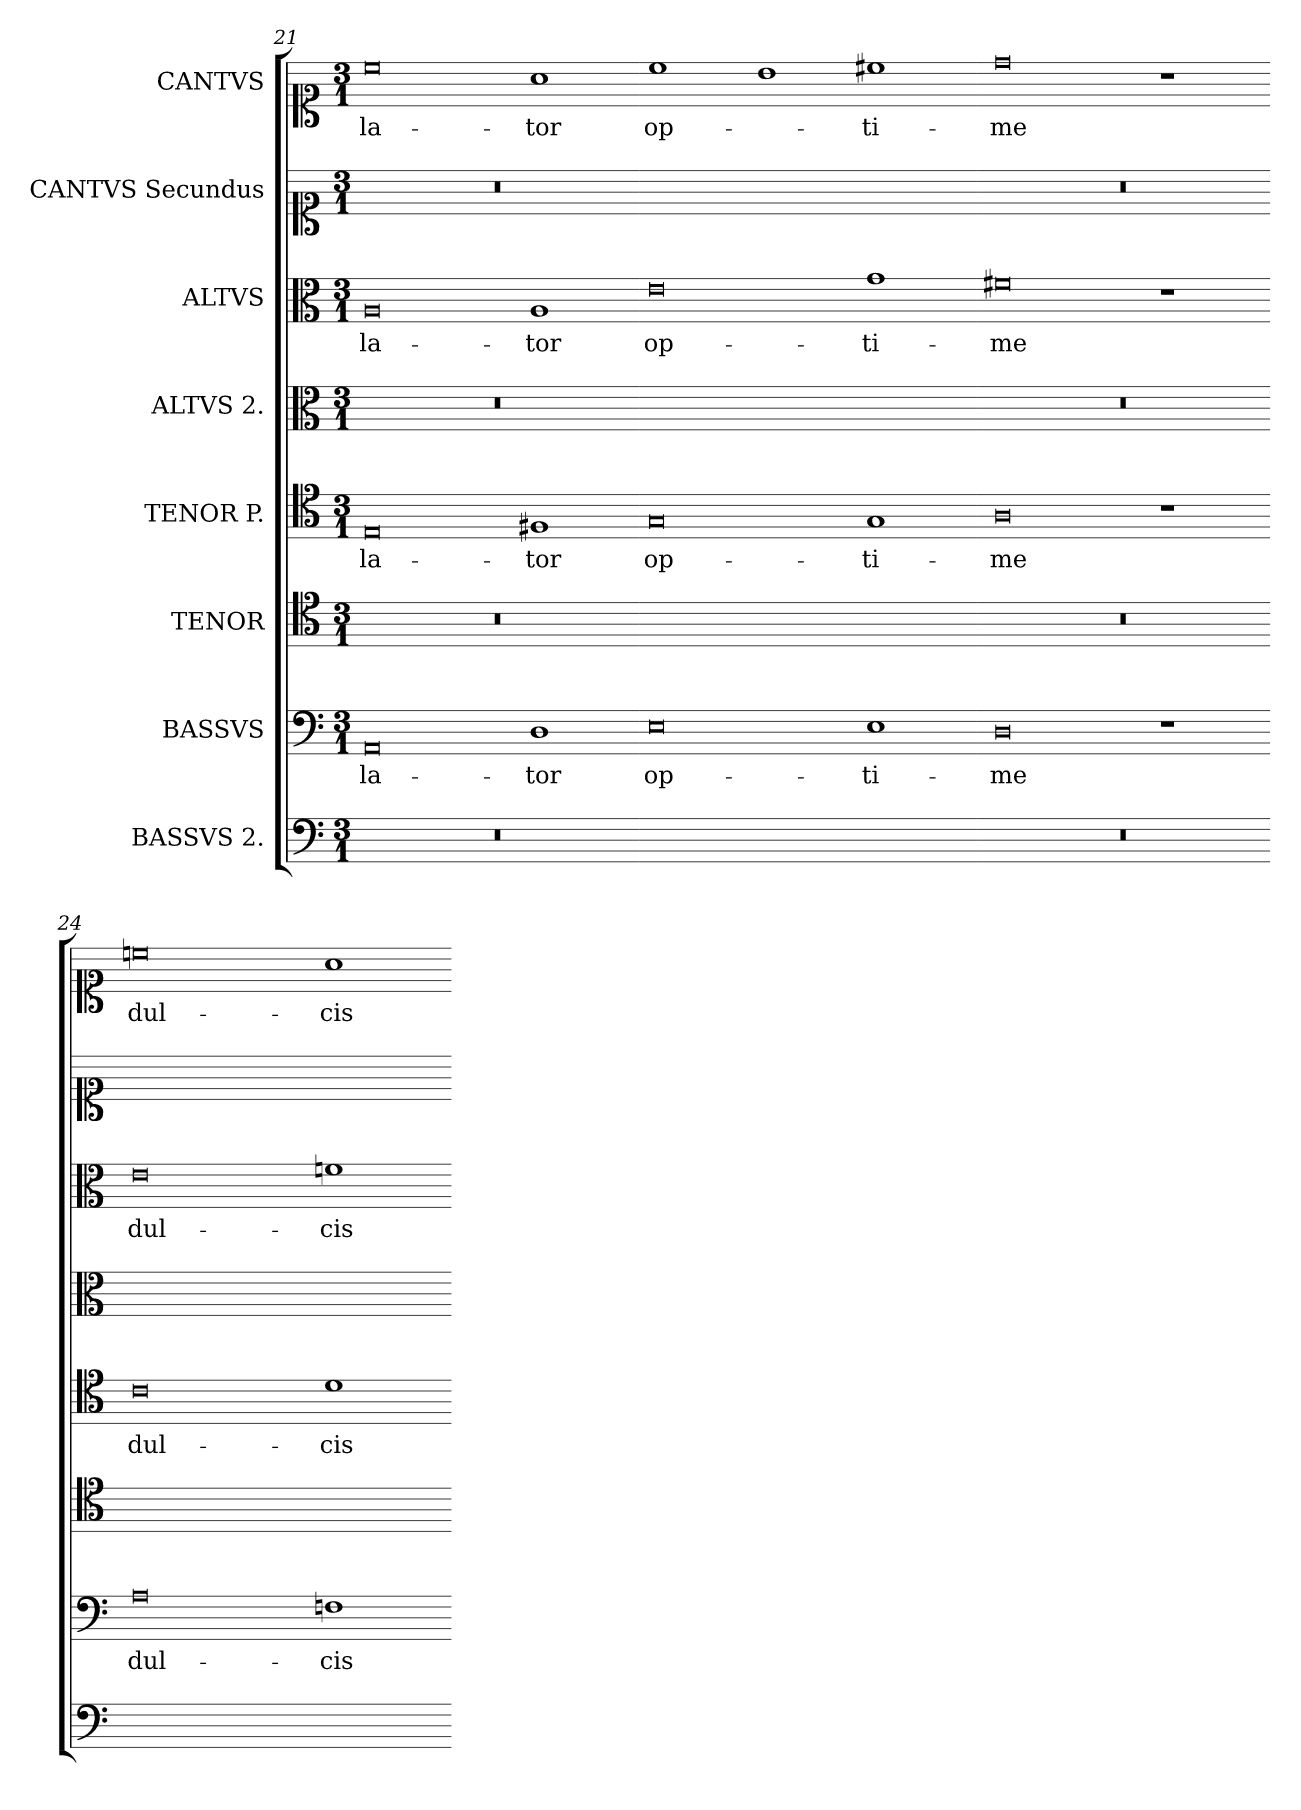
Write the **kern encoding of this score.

**kern	**kern	**text	**kern	**kern	**text	**kern	**kern	**text	**kern	**kern	**text
*part8	*part7	*part7	*part6	*part5	*part5	*part4	*part3	*part3	*part2	*part1	*part1
*staff8	*staff7	*staff7	*staff6	*staff5	*staff5	*staff4	*staff3	*staff3	*staff2	*staff1	*staff1
*I"BASSVS 2.	*I"BASSVS	*	*I"TENOR	*I"TENOR P.	*	*I"ALTVS 2.	*I"ALTVS	*	*I"CANTVS Secundus	*I"CANTVS	*
*clefF4	*clefF4	*	*clefC4	*clefC4	*	*clefC3	*clefC3	*	*clefC1	*clefC1	*
*k[]	*k[]	*	*k[]	*k[]	*	*k[]	*k[]	*	*k[]	*k[]	*
*M3/1	*M3/1	*	*M3/1	*M3/1	*	*M3/1	*M3/1	*	*M3/1	*M3/1	*
=21	=21	=21	=21	=21	=21	=21	=21	=21	=21	=21	=21
!LO:N:vis=00	!	!	!LO:N:vis=00	!	!	!LO:N:vis=00	!	!	!LO:N:vis=00	!	!
1%3r	0AA	-la-	1%3r	0E	-la-	1%3r	0A	-la-	1%3r	0cc	-la-
.	1D	-tor	.	1F#X	-tor	.	1A	-tor	.	1a	-tor
=22-	=22-	=22-	=22-	=22-	=22-	=22-	=22-	=22-	=22-	=22-	=22-
1%3ryy	0E	op-	1%3ryy	0G	op-	1%3ryy	0e	op-	1%3ryy	1cc	op-
.	.	.	.	.	.	.	.	.	.	1b	.
.	1E	-ti-	.	1G	-ti-	.	1g	-ti-	.	1cc#X	-ti-
=23-	=23-	=23-	=23-	=23-	=23-	=23-	=23-	=23-	=23-	=23-	=23-
!LO:N:vis=00	!	!	!LO:N:vis=00	!	!	!LO:N:vis=00	!	!	!LO:N:vis=00	!	!
1%3r	0D	-me	1%3r	0A	-me	1%3r	0f#X	-me	1%3r	0dd	-me
.	1r	.	.	1r	.	.	1r	.	.	1r	.
=24-	=24-	=24-	=24-	=24-	=24-	=24-	=24-	=24-	=24-	=24-	=24-
1%3ryy	0A	dul-	1%3ryy	0c	dul-	1%3ryy	0e	dul-	1%3ryy	0ccn	dul-
.	1Fn	-cis	.	1d	-cis	.	1fn	-cis	.	1a	-cis
=-	=-	=-	=-	=-	=-	=-	=-	=-	=-	=-	=-
*-	*-	*-	*-	*-	*-	*-	*-	*-	*-	*-	*-
